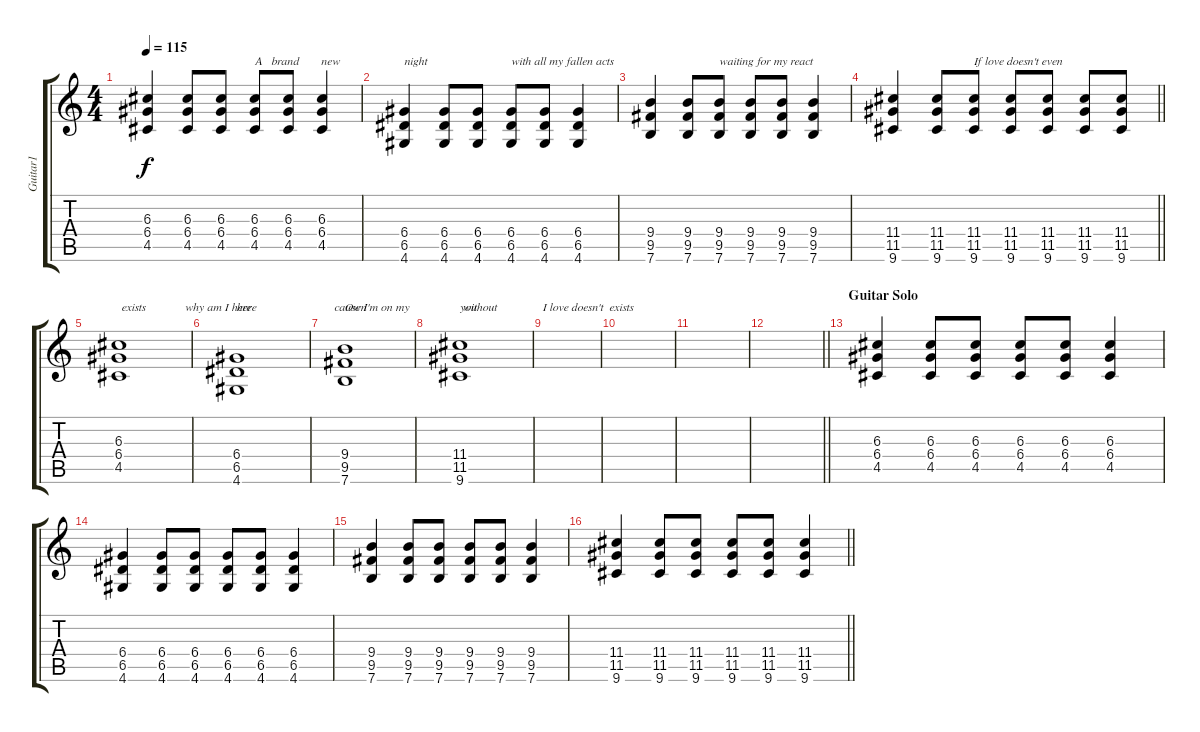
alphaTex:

\track ("Guitar1" "Guitar1") {instrument electricguitarclean}
\staff {score tabs}
\tuning (E4 B3 G3 D3 A2 E2) {hide}
\ts (4 4)
\tempo 115
\clef g2
\ks c
(6.3 6.4 4.5).4{dy f} (6.3 6.4 4.5).8 (6.3 6.4 4.5).8 (6.3 6.4 4.5).8{txt "A   brand  "} (6.3 6.4 4.5).8{txt "           new"} (6.3 6.4 4.5).4 |
(6.4 6.5 4.6).4{txt "night"} (6.4 6.5 4.6).8 (6.4 6.5 4.6).8 (6.4 6.5 4.6).8{txt "with all my fallen acts"} (6.4 6.5 4.6).8 (6.4 6.5 4.6).4 |
(9.4 9.5 7.6).4 (9.4 9.5 7.6).8 (9.4 9.5 7.6).8{txt "waiting for my react"} (9.4 9.5 7.6).8 (9.4 9.5 7.6).8 (9.4 9.5 7.6).4 |
\barLineRight lightlight
(11.4 11.5 9.6).4 (11.4 11.5 9.6).8 (11.4 11.5 9.6).8{txt "If love doesn't even"} (11.4 11.5 9.6).8 (11.4 11.5 9.6).8 (11.4 11.5 9.6).8 (11.4 11.5 9.6).8 |
(6.3 6.4 4.5).1{txt " exists             why am I here "} |
(6.4 6.5 4.6).1{txt "here                          cause I'm on my "} |
(9.4 9.5 7.6).1{txt "Own                                without"} |
(11.4 11.5 9.6).1{txt "you                      I love doesn't  exists "} |
|
|
|
\barLineRight lightlight
|
\section ("" "Guitar Solo")
(6.3 6.4 4.5).4{instrument distortionguitar} (6.3 6.4 4.5).8 (6.3 6.4 4.5).8 (6.3 6.4 4.5).8 (6.3 6.4 4.5).8 (6.3 6.4 4.5).4 |
(6.4 6.5 4.6).4 (6.4 6.5 4.6).8 (6.4 6.5 4.6).8 (6.4 6.5 4.6).8 (6.4 6.5 4.6).8 (6.4 6.5 4.6).4 |
(9.4 9.5 7.6).4 (9.4 9.5 7.6).8 (9.4 9.5 7.6).8 (9.4 9.5 7.6).8 (9.4 9.5 7.6).8 (9.4 9.5 7.6).4 |
\barLineRight lightlight
(11.4 11.5 9.6).4 (11.4 11.5 9.6).8 (11.4 11.5 9.6).8 (11.4 11.5 9.6).8 (11.4 11.5 9.6).8 (11.4 11.5 9.6).4
